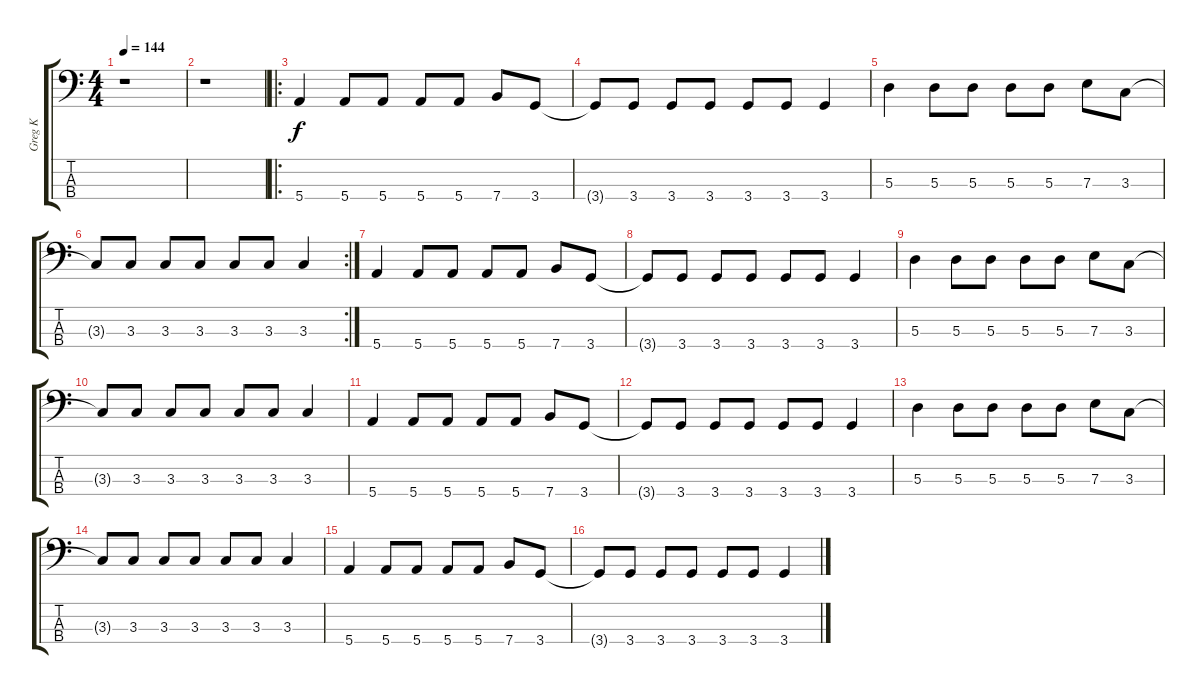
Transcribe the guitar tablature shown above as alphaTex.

\track ("Greg K" "Greg K") {instrument electricbasspick}
\staff {score tabs}
\tuning (G2 D2 A1 E1) {hide}
\ts (4 4)
\tempo 144
\clef f4
\ks c
r.1{dy f instrument electricbasspick} |
r.1 |
\ro
5.4.4 5.4.8 5.4.8 5.4.8 5.4.8 7.4.8 3.4.8 |
3.4{t}.8 3.4.8 3.4.8 3.4.8 3.4.8 3.4.8 3.4.4 |
5.3.4 5.3.8 5.3.8 5.3.8 5.3.8 7.3.8 3.3.8 |
\rc 2
3.3{t}.8 3.3.8 3.3.8 3.3.8 3.3.8 3.3.8 3.3.4 |
5.4.4 5.4.8 5.4.8 5.4.8 5.4.8 7.4.8 3.4.8 |
3.4{t}.8 3.4.8 3.4.8 3.4.8 3.4.8 3.4.8 3.4.4 |
5.3.4 5.3.8 5.3.8 5.3.8 5.3.8 7.3.8 3.3.8 |
3.3{t}.8 3.3.8 3.3.8 3.3.8 3.3.8 3.3.8 3.3.4 |
5.4.4 5.4.8 5.4.8 5.4.8 5.4.8 7.4.8 3.4.8 |
3.4{t}.8 3.4.8 3.4.8 3.4.8 3.4.8 3.4.8 3.4.4 |
5.3.4 5.3.8 5.3.8 5.3.8 5.3.8 7.3.8 3.3.8 |
3.3{t}.8 3.3.8 3.3.8 3.3.8 3.3.8 3.3.8 3.3.4 |
5.4.4 5.4.8 5.4.8 5.4.8 5.4.8 7.4.8 3.4.8 |
3.4{t}.8 3.4.8 3.4.8 3.4.8 3.4.8 3.4.8 3.4.4
